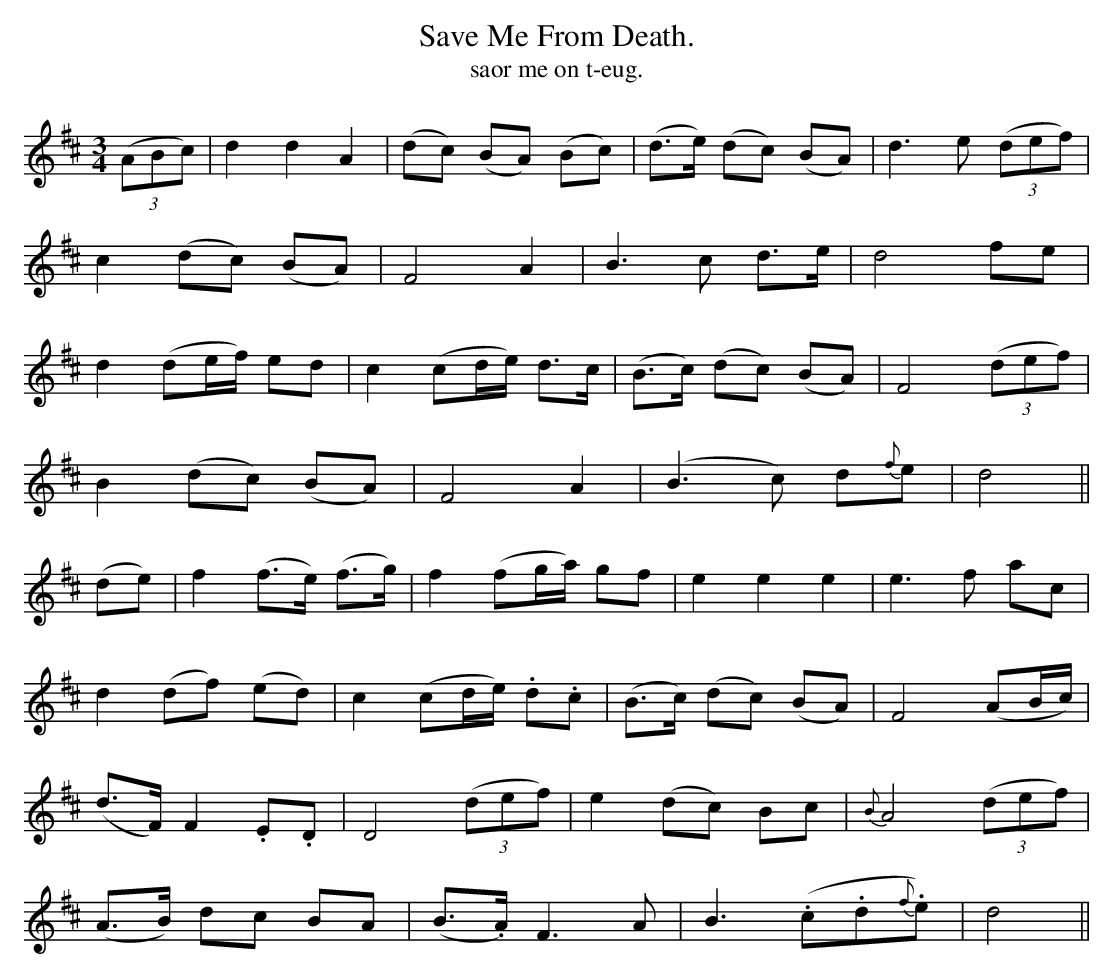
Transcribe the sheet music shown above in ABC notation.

X:1
T: Save Me From Death.
T: saor me on t-eug.
M: 3/4
L: 1/8
K: D
((3ABc)|d2 d2 A2|(dc) (BA) (Bc)|(d>e) (dc) (BA)|d3 e ((3def)|
c2 (dc) (BA)|F4 A2|B3 c d>e|d4 fe|
d2 (de/f/) ed|c2 (cd/e/) d>c|(B>c) (dc) (BA)|F4 ((3def)|
B2 (dc) (BA)|F4 A2|(B3 c) d{f}e|d4||
(de)|f2 (f>e) (f>g)|f2 (fg/a/) gf|e2 e2 e2|e3 f ac|
d2 (df) (ed)|c2 (cd/e/) .d.c|(B>c) (dc) (BA)|F4 (AB/c/)|
(d>F) F2 .E.D|D4 ((3def)|e2 (dc) Bc|{B}A4 ((3def)|
(A>B) dc BA|(B>.A) F3A|B3 (.c.d{f}.e)|d4||
